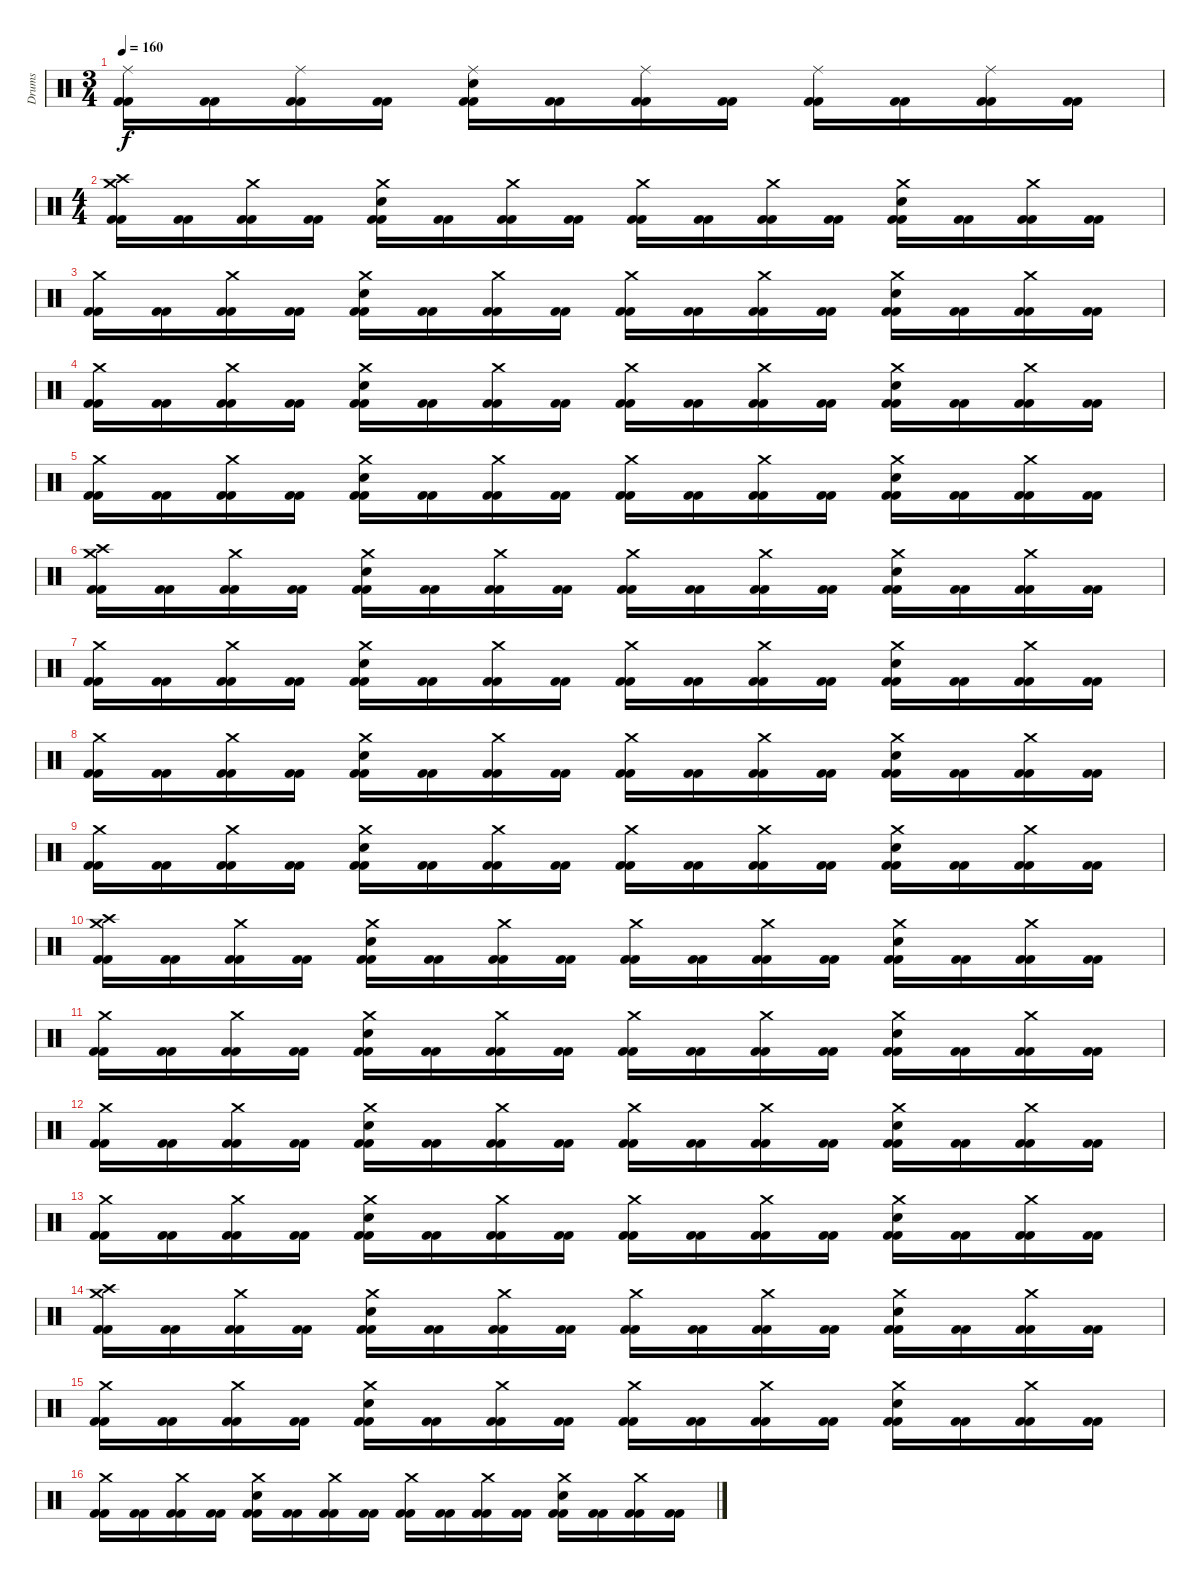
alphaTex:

\track ("Drums" "Drums") {instrument percussion}
\staff {score}
\articulation defaults
\ts (3 4)
\tempo 160
\clef neutral
\ks c
("Kick (hit) 2" "Ride (middle)" "Kick (hit) 2").16{dy f} ("Kick (hit) 2" "Kick (hit) 2").16 ("Kick (hit) 2" "Ride (middle)" "Kick (hit) 2").16 ("Kick (hit) 2" "Kick (hit) 2").16 ("Kick (hit) 2" "Ride (middle)" "Electric Snare (hit)" "Kick (hit) 2").16 ("Kick (hit) 2" "Kick (hit) 2").16 ("Kick (hit) 2" "Ride (middle)" "Kick (hit) 2").16 ("Kick (hit) 2" "Kick (hit) 2").16 ("Kick (hit) 2" "Ride (middle)" "Kick (hit) 2").16 ("Kick (hit) 2" "Kick (hit) 2").16 ("Kick (hit) 2" "Ride (middle)" "Kick (hit) 2").16 ("Kick (hit) 2" "Kick (hit) 2").16 |
\ts (4 4)
("Kick (hit) 2" "Crash medium (hit)" "Crash high (hit)" "Kick (hit) 2").16 ("Kick (hit) 2" "Kick (hit) 2").16 ("Kick (hit) 2" "Crash medium (hit)" "Kick (hit) 2").16 ("Kick (hit) 2" "Kick (hit) 2").16 ("Kick (hit) 2" "Crash medium (hit)" "Electric Snare (hit)" "Kick (hit) 2").16 ("Kick (hit) 2" "Kick (hit) 2").16 ("Kick (hit) 2" "Crash medium (hit)" "Kick (hit) 2").16 ("Kick (hit) 2" "Kick (hit) 2").16 ("Kick (hit) 2" "Crash medium (hit)" "Kick (hit) 2").16 ("Kick (hit) 2" "Kick (hit) 2").16 ("Kick (hit) 2" "Crash medium (hit)" "Kick (hit) 2").16 ("Kick (hit) 2" "Kick (hit) 2").16 ("Kick (hit) 2" "Crash medium (hit)" "Electric Snare (hit)" "Kick (hit) 2").16 ("Kick (hit) 2" "Kick (hit) 2").16 ("Kick (hit) 2" "Crash medium (hit)" "Kick (hit) 2").16 ("Kick (hit) 2" "Kick (hit) 2").16 |
("Kick (hit) 2" "Crash medium (hit)" "Kick (hit) 2").16 ("Kick (hit) 2" "Kick (hit) 2").16 ("Kick (hit) 2" "Crash medium (hit)" "Kick (hit) 2").16 ("Kick (hit) 2" "Kick (hit) 2").16 ("Kick (hit) 2" "Crash medium (hit)" "Electric Snare (hit)" "Kick (hit) 2").16 ("Kick (hit) 2" "Kick (hit) 2").16 ("Kick (hit) 2" "Crash medium (hit)" "Kick (hit) 2").16 ("Kick (hit) 2" "Kick (hit) 2").16 ("Kick (hit) 2" "Crash medium (hit)" "Kick (hit) 2").16 ("Kick (hit) 2" "Kick (hit) 2").16 ("Kick (hit) 2" "Crash medium (hit)" "Kick (hit) 2").16 ("Kick (hit) 2" "Kick (hit) 2").16 ("Kick (hit) 2" "Crash medium (hit)" "Electric Snare (hit)" "Kick (hit) 2").16 ("Kick (hit) 2" "Kick (hit) 2").16 ("Kick (hit) 2" "Crash medium (hit)" "Kick (hit) 2").16 ("Kick (hit) 2" "Kick (hit) 2").16 |
("Kick (hit) 2" "Crash medium (hit)" "Kick (hit) 2").16 ("Kick (hit) 2" "Kick (hit) 2").16 ("Kick (hit) 2" "Crash medium (hit)" "Kick (hit) 2").16 ("Kick (hit) 2" "Kick (hit) 2").16 ("Kick (hit) 2" "Crash medium (hit)" "Electric Snare (hit)" "Kick (hit) 2").16 ("Kick (hit) 2" "Kick (hit) 2").16 ("Kick (hit) 2" "Crash medium (hit)" "Kick (hit) 2").16 ("Kick (hit) 2" "Kick (hit) 2").16 ("Kick (hit) 2" "Crash medium (hit)" "Kick (hit) 2").16 ("Kick (hit) 2" "Kick (hit) 2").16 ("Kick (hit) 2" "Crash medium (hit)" "Kick (hit) 2").16 ("Kick (hit) 2" "Kick (hit) 2").16 ("Kick (hit) 2" "Crash medium (hit)" "Electric Snare (hit)" "Kick (hit) 2").16 ("Kick (hit) 2" "Kick (hit) 2").16 ("Kick (hit) 2" "Crash medium (hit)" "Kick (hit) 2").16 ("Kick (hit) 2" "Kick (hit) 2").16 |
("Kick (hit) 2" "Crash medium (hit)" "Kick (hit) 2").16 ("Kick (hit) 2" "Kick (hit) 2").16 ("Kick (hit) 2" "Crash medium (hit)" "Kick (hit) 2").16 ("Kick (hit) 2" "Kick (hit) 2").16 ("Kick (hit) 2" "Crash medium (hit)" "Electric Snare (hit)" "Kick (hit) 2").16 ("Kick (hit) 2" "Kick (hit) 2").16 ("Kick (hit) 2" "Crash medium (hit)" "Kick (hit) 2").16 ("Kick (hit) 2" "Kick (hit) 2").16 ("Kick (hit) 2" "Crash medium (hit)" "Kick (hit) 2").16 ("Kick (hit) 2" "Kick (hit) 2").16 ("Kick (hit) 2" "Crash medium (hit)" "Kick (hit) 2").16 ("Kick (hit) 2" "Kick (hit) 2").16 ("Kick (hit) 2" "Crash medium (hit)" "Electric Snare (hit)" "Kick (hit) 2").16 ("Kick (hit) 2" "Kick (hit) 2").16 ("Kick (hit) 2" "Crash medium (hit)" "Kick (hit) 2").16 ("Kick (hit) 2" "Kick (hit) 2").16 |
("Kick (hit) 2" "Crash medium (hit)" "Crash high (hit)" "Kick (hit) 2").16 ("Kick (hit) 2" "Kick (hit) 2").16 ("Kick (hit) 2" "Crash medium (hit)" "Kick (hit) 2").16 ("Kick (hit) 2" "Kick (hit) 2").16 ("Kick (hit) 2" "Crash medium (hit)" "Electric Snare (hit)" "Kick (hit) 2").16 ("Kick (hit) 2" "Kick (hit) 2").16 ("Kick (hit) 2" "Crash medium (hit)" "Kick (hit) 2").16 ("Kick (hit) 2" "Kick (hit) 2").16 ("Kick (hit) 2" "Crash medium (hit)" "Kick (hit) 2").16 ("Kick (hit) 2" "Kick (hit) 2").16 ("Kick (hit) 2" "Crash medium (hit)" "Kick (hit) 2").16 ("Kick (hit) 2" "Kick (hit) 2").16 ("Kick (hit) 2" "Crash medium (hit)" "Electric Snare (hit)" "Kick (hit) 2").16 ("Kick (hit) 2" "Kick (hit) 2").16 ("Kick (hit) 2" "Crash medium (hit)" "Kick (hit) 2").16 ("Kick (hit) 2" "Kick (hit) 2").16 |
("Kick (hit) 2" "Crash medium (hit)" "Kick (hit) 2").16 ("Kick (hit) 2" "Kick (hit) 2").16 ("Kick (hit) 2" "Crash medium (hit)" "Kick (hit) 2").16 ("Kick (hit) 2" "Kick (hit) 2").16 ("Kick (hit) 2" "Crash medium (hit)" "Electric Snare (hit)" "Kick (hit) 2").16 ("Kick (hit) 2" "Kick (hit) 2").16 ("Kick (hit) 2" "Crash medium (hit)" "Kick (hit) 2").16 ("Kick (hit) 2" "Kick (hit) 2").16 ("Kick (hit) 2" "Crash medium (hit)" "Kick (hit) 2").16 ("Kick (hit) 2" "Kick (hit) 2").16 ("Kick (hit) 2" "Crash medium (hit)" "Kick (hit) 2").16 ("Kick (hit) 2" "Kick (hit) 2").16 ("Kick (hit) 2" "Crash medium (hit)" "Electric Snare (hit)" "Kick (hit) 2").16 ("Kick (hit) 2" "Kick (hit) 2").16 ("Kick (hit) 2" "Crash medium (hit)" "Kick (hit) 2").16 ("Kick (hit) 2" "Kick (hit) 2").16 |
("Kick (hit) 2" "Crash medium (hit)" "Kick (hit) 2").16 ("Kick (hit) 2" "Kick (hit) 2").16 ("Kick (hit) 2" "Crash medium (hit)" "Kick (hit) 2").16 ("Kick (hit) 2" "Kick (hit) 2").16 ("Kick (hit) 2" "Crash medium (hit)" "Electric Snare (hit)" "Kick (hit) 2").16 ("Kick (hit) 2" "Kick (hit) 2").16 ("Kick (hit) 2" "Crash medium (hit)" "Kick (hit) 2").16 ("Kick (hit) 2" "Kick (hit) 2").16 ("Kick (hit) 2" "Crash medium (hit)" "Kick (hit) 2").16 ("Kick (hit) 2" "Kick (hit) 2").16 ("Kick (hit) 2" "Crash medium (hit)" "Kick (hit) 2").16 ("Kick (hit) 2" "Kick (hit) 2").16 ("Kick (hit) 2" "Crash medium (hit)" "Electric Snare (hit)" "Kick (hit) 2").16 ("Kick (hit) 2" "Kick (hit) 2").16 ("Kick (hit) 2" "Crash medium (hit)" "Kick (hit) 2").16 ("Kick (hit) 2" "Kick (hit) 2").16 |
("Kick (hit) 2" "Crash medium (hit)" "Kick (hit) 2").16 ("Kick (hit) 2" "Kick (hit) 2").16 ("Kick (hit) 2" "Crash medium (hit)" "Kick (hit) 2").16 ("Kick (hit) 2" "Kick (hit) 2").16 ("Kick (hit) 2" "Crash medium (hit)" "Electric Snare (hit)" "Kick (hit) 2").16 ("Kick (hit) 2" "Kick (hit) 2").16 ("Kick (hit) 2" "Crash medium (hit)" "Kick (hit) 2").16 ("Kick (hit) 2" "Kick (hit) 2").16 ("Kick (hit) 2" "Crash medium (hit)" "Kick (hit) 2").16 ("Kick (hit) 2" "Kick (hit) 2").16 ("Kick (hit) 2" "Crash medium (hit)" "Kick (hit) 2").16 ("Kick (hit) 2" "Kick (hit) 2").16 ("Kick (hit) 2" "Crash medium (hit)" "Electric Snare (hit)" "Kick (hit) 2").16 ("Kick (hit) 2" "Kick (hit) 2").16 ("Kick (hit) 2" "Crash medium (hit)" "Kick (hit) 2").16 ("Kick (hit) 2" "Kick (hit) 2").16 |
("Kick (hit) 2" "Crash medium (hit)" "Crash high (hit)" "Kick (hit) 2").16 ("Kick (hit) 2" "Kick (hit) 2").16 ("Kick (hit) 2" "Crash medium (hit)" "Kick (hit) 2").16 ("Kick (hit) 2" "Kick (hit) 2").16 ("Kick (hit) 2" "Crash medium (hit)" "Electric Snare (hit)" "Kick (hit) 2").16 ("Kick (hit) 2" "Kick (hit) 2").16 ("Kick (hit) 2" "Crash medium (hit)" "Kick (hit) 2").16 ("Kick (hit) 2" "Kick (hit) 2").16 ("Kick (hit) 2" "Crash medium (hit)" "Kick (hit) 2").16 ("Kick (hit) 2" "Kick (hit) 2").16 ("Kick (hit) 2" "Crash medium (hit)" "Kick (hit) 2").16 ("Kick (hit) 2" "Kick (hit) 2").16 ("Kick (hit) 2" "Crash medium (hit)" "Electric Snare (hit)" "Kick (hit) 2").16 ("Kick (hit) 2" "Kick (hit) 2").16 ("Kick (hit) 2" "Crash medium (hit)" "Kick (hit) 2").16 ("Kick (hit) 2" "Kick (hit) 2").16 |
("Kick (hit) 2" "Crash medium (hit)" "Kick (hit) 2").16 ("Kick (hit) 2" "Kick (hit) 2").16 ("Kick (hit) 2" "Crash medium (hit)" "Kick (hit) 2").16 ("Kick (hit) 2" "Kick (hit) 2").16 ("Kick (hit) 2" "Crash medium (hit)" "Electric Snare (hit)" "Kick (hit) 2").16 ("Kick (hit) 2" "Kick (hit) 2").16 ("Kick (hit) 2" "Crash medium (hit)" "Kick (hit) 2").16 ("Kick (hit) 2" "Kick (hit) 2").16 ("Kick (hit) 2" "Crash medium (hit)" "Kick (hit) 2").16 ("Kick (hit) 2" "Kick (hit) 2").16 ("Kick (hit) 2" "Crash medium (hit)" "Kick (hit) 2").16 ("Kick (hit) 2" "Kick (hit) 2").16 ("Kick (hit) 2" "Crash medium (hit)" "Electric Snare (hit)" "Kick (hit) 2").16 ("Kick (hit) 2" "Kick (hit) 2").16 ("Kick (hit) 2" "Crash medium (hit)" "Kick (hit) 2").16 ("Kick (hit) 2" "Kick (hit) 2").16 |
("Kick (hit) 2" "Crash medium (hit)" "Kick (hit) 2").16 ("Kick (hit) 2" "Kick (hit) 2").16 ("Kick (hit) 2" "Crash medium (hit)" "Kick (hit) 2").16 ("Kick (hit) 2" "Kick (hit) 2").16 ("Kick (hit) 2" "Crash medium (hit)" "Electric Snare (hit)" "Kick (hit) 2").16 ("Kick (hit) 2" "Kick (hit) 2").16 ("Kick (hit) 2" "Crash medium (hit)" "Kick (hit) 2").16 ("Kick (hit) 2" "Kick (hit) 2").16 ("Kick (hit) 2" "Crash medium (hit)" "Kick (hit) 2").16 ("Kick (hit) 2" "Kick (hit) 2").16 ("Kick (hit) 2" "Crash medium (hit)" "Kick (hit) 2").16 ("Kick (hit) 2" "Kick (hit) 2").16 ("Kick (hit) 2" "Crash medium (hit)" "Electric Snare (hit)" "Kick (hit) 2").16 ("Kick (hit) 2" "Kick (hit) 2").16 ("Kick (hit) 2" "Crash medium (hit)" "Kick (hit) 2").16 ("Kick (hit) 2" "Kick (hit) 2").16 |
("Kick (hit) 2" "Crash medium (hit)" "Kick (hit) 2").16 ("Kick (hit) 2" "Kick (hit) 2").16 ("Kick (hit) 2" "Crash medium (hit)" "Kick (hit) 2").16 ("Kick (hit) 2" "Kick (hit) 2").16 ("Kick (hit) 2" "Crash medium (hit)" "Electric Snare (hit)" "Kick (hit) 2").16 ("Kick (hit) 2" "Kick (hit) 2").16 ("Kick (hit) 2" "Crash medium (hit)" "Kick (hit) 2").16 ("Kick (hit) 2" "Kick (hit) 2").16 ("Kick (hit) 2" "Crash medium (hit)" "Kick (hit) 2").16 ("Kick (hit) 2" "Kick (hit) 2").16 ("Kick (hit) 2" "Crash medium (hit)" "Kick (hit) 2").16 ("Kick (hit) 2" "Kick (hit) 2").16 ("Kick (hit) 2" "Crash medium (hit)" "Electric Snare (hit)" "Kick (hit) 2").16 ("Kick (hit) 2" "Kick (hit) 2").16 ("Kick (hit) 2" "Crash medium (hit)" "Kick (hit) 2").16 ("Kick (hit) 2" "Kick (hit) 2").16 |
("Kick (hit) 2" "Crash medium (hit)" "Crash high (hit)" "Kick (hit) 2").16 ("Kick (hit) 2" "Kick (hit) 2").16 ("Kick (hit) 2" "Crash medium (hit)" "Kick (hit) 2").16 ("Kick (hit) 2" "Kick (hit) 2").16 ("Kick (hit) 2" "Crash medium (hit)" "Electric Snare (hit)" "Kick (hit) 2").16 ("Kick (hit) 2" "Kick (hit) 2").16 ("Kick (hit) 2" "Crash medium (hit)" "Kick (hit) 2").16 ("Kick (hit) 2" "Kick (hit) 2").16 ("Kick (hit) 2" "Crash medium (hit)" "Kick (hit) 2").16 ("Kick (hit) 2" "Kick (hit) 2").16 ("Kick (hit) 2" "Crash medium (hit)" "Kick (hit) 2").16 ("Kick (hit) 2" "Kick (hit) 2").16 ("Kick (hit) 2" "Crash medium (hit)" "Electric Snare (hit)" "Kick (hit) 2").16 ("Kick (hit) 2" "Kick (hit) 2").16 ("Kick (hit) 2" "Crash medium (hit)" "Kick (hit) 2").16 ("Kick (hit) 2" "Kick (hit) 2").16 |
("Kick (hit) 2" "Crash medium (hit)" "Kick (hit) 2").16 ("Kick (hit) 2" "Kick (hit) 2").16 ("Kick (hit) 2" "Crash medium (hit)" "Kick (hit) 2").16 ("Kick (hit) 2" "Kick (hit) 2").16 ("Kick (hit) 2" "Crash medium (hit)" "Electric Snare (hit)" "Kick (hit) 2").16 ("Kick (hit) 2" "Kick (hit) 2").16 ("Kick (hit) 2" "Crash medium (hit)" "Kick (hit) 2").16 ("Kick (hit) 2" "Kick (hit) 2").16 ("Kick (hit) 2" "Crash medium (hit)" "Kick (hit) 2").16 ("Kick (hit) 2" "Kick (hit) 2").16 ("Kick (hit) 2" "Crash medium (hit)" "Kick (hit) 2").16 ("Kick (hit) 2" "Kick (hit) 2").16 ("Kick (hit) 2" "Crash medium (hit)" "Electric Snare (hit)" "Kick (hit) 2").16 ("Kick (hit) 2" "Kick (hit) 2").16 ("Kick (hit) 2" "Crash medium (hit)" "Kick (hit) 2").16 ("Kick (hit) 2" "Kick (hit) 2").16 |
("Kick (hit) 2" "Crash medium (hit)" "Kick (hit) 2").16 ("Kick (hit) 2" "Kick (hit) 2").16 ("Kick (hit) 2" "Crash medium (hit)" "Kick (hit) 2").16 ("Kick (hit) 2" "Kick (hit) 2").16 ("Kick (hit) 2" "Crash medium (hit)" "Electric Snare (hit)" "Kick (hit) 2").16 ("Kick (hit) 2" "Kick (hit) 2").16 ("Kick (hit) 2" "Crash medium (hit)" "Kick (hit) 2").16 ("Kick (hit) 2" "Kick (hit) 2").16 ("Kick (hit) 2" "Crash medium (hit)" "Kick (hit) 2").16 ("Kick (hit) 2" "Kick (hit) 2").16 ("Kick (hit) 2" "Crash medium (hit)" "Kick (hit) 2").16 ("Kick (hit) 2" "Kick (hit) 2").16 ("Kick (hit) 2" "Crash medium (hit)" "Electric Snare (hit)" "Kick (hit) 2").16 ("Kick (hit) 2" "Kick (hit) 2").16 ("Kick (hit) 2" "Crash medium (hit)" "Kick (hit) 2").16 ("Kick (hit) 2" "Kick (hit) 2").16
